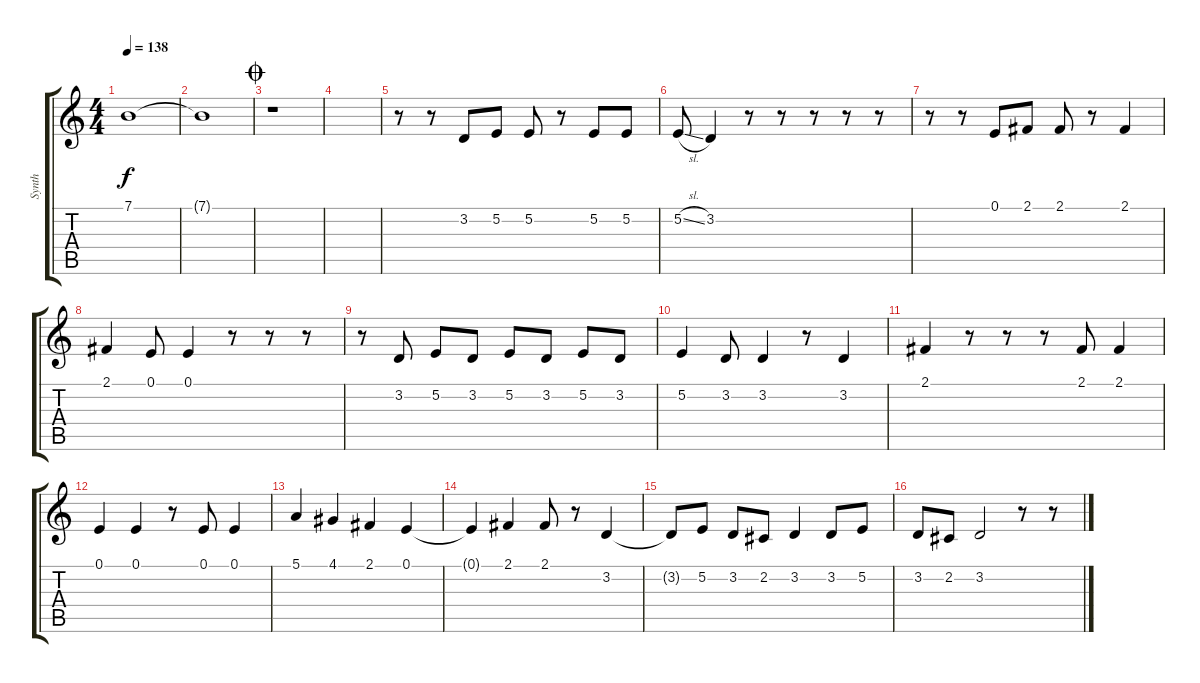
\track ("Synth" "Synth") {instrument lead2sawtooth}
\staff {score tabs}
\tuning (E4 B3 G3 D3 A2 E2) {hide}
\ts (4 4)
\tempo 138
\clef g2
\ks c
7.1{t}.1{dy f} |
7.1{t}.1 |
\jump coda
r.1 |
|
r.8 r.8 3.2.8{instrument lead2sawtooth} 5.2.8 5.2.8 r.8 5.2.8 5.2.8 |
5.2{sl}.8 3.2.4 r.8 r.8 r.8 r.8 r.8 |
r.8 r.8 0.1.8 2.1.8 2.1.8 r.8 2.1.4 |
2.1.4 0.1.8 0.1.4 r.8 r.8 r.8 |
r.8 3.2.8 5.2.8 3.2.8 5.2.8 3.2.8 5.2.8 3.2.8 |
5.2.4 3.2.8 3.2.4 r.8 3.2.4 |
2.1.4 r.8 r.8 r.8 2.1.8 2.1.4 |
0.1.4 0.1.4 r.8 0.1.8 0.1.4 |
5.1.4 4.1.4 2.1.4 0.1.4 |
0.1{t}.4 2.1.4 2.1.8 r.8 3.2.4 |
3.2{t}.8 5.2.8 3.2.8 2.2.8 3.2.4 3.2.8 5.2.8 |
3.2.8 2.2.8 3.2.2 r.8 r.8
